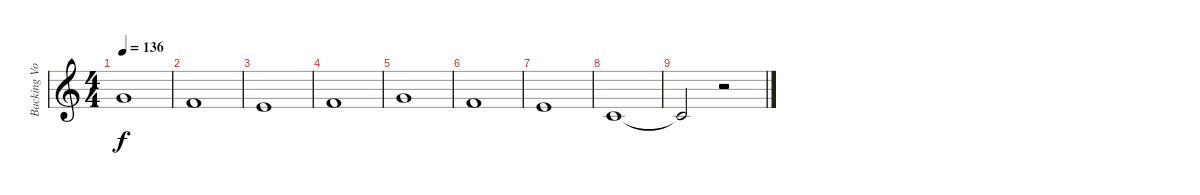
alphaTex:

\track ("Backing Vocals" "Backing Vo") {instrument synthvoice}
\staff {score}
\tuning (E4 B3 G3 D3 A2 E2) {hide}
\ts (4 4)
\tempo 136
\clef g2
\ks c
8.2.1{dy f} |
6.2.1 |
5.2.1 |
6.2.1 |
8.2.1 |
6.2.1 |
5.2.1 |
1.2.1 |
1.2{t}.2 r.2
